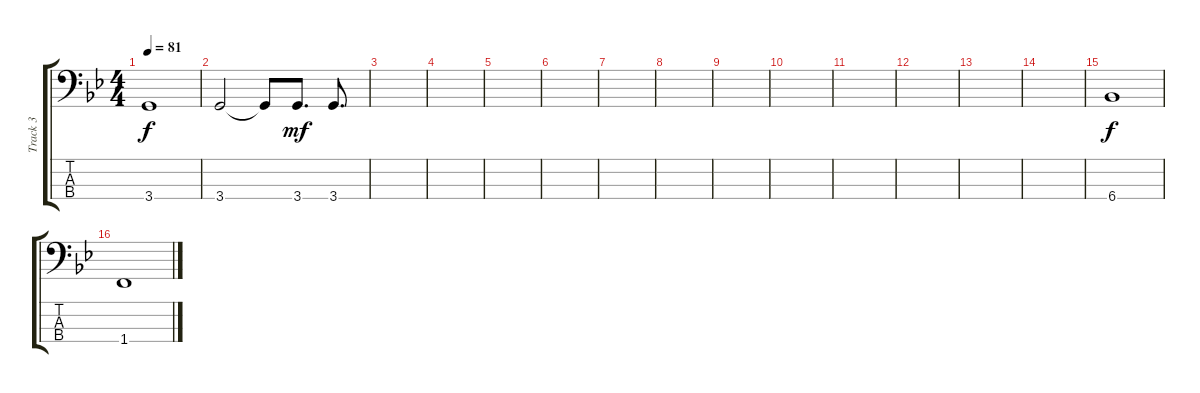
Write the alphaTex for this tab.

\track ("Track 3" "Track 3") {instrument electricbassfinger}
\staff {score tabs}
\tuning (G2 D2 A1 E1) {hide}
\ts (4 4)
\tempo 81
\clef f4
\ks bb
3.4.1{dy f} |
3.4.2 3.4{t}.8 3.4.8{d dy mf} 3.4.8{d} |
|
|
|
|
|
|
|
|
|
|
|
|
6.4.1{dy f} |
1.4.1
